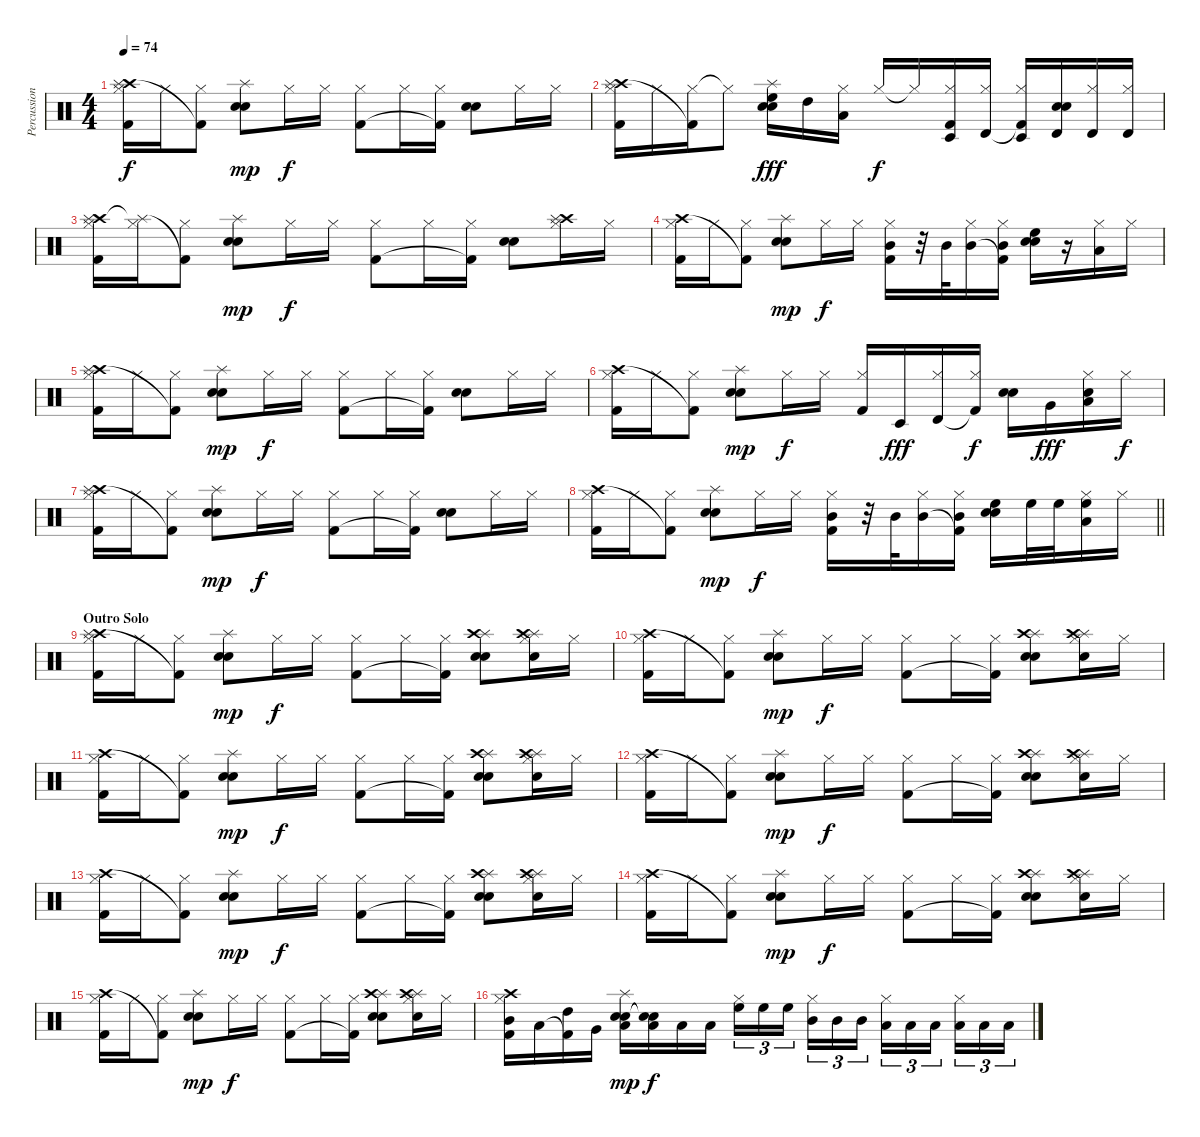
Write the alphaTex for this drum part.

\track ("Percussion" "Percussion") {instrument percussion}
\staff {score}
\articulation defaults
\ts (4 4)
\tempo 74
\clef neutral
\ks c
("Hi-Hat (closed)" "Crash high (hit)" "Kick (hit) 2" "Splash (hit)").16{dy f} "Hi-Hat (closed)".16 ("Hi-Hat (closed)" "Kick (hit) 2"{t}).8 ("Electric Snare (hit)" "Snare (hit) 2" "Splash (hit)").8{dy mp} "Hi-Hat (closed)".16{dy f} "Hi-Hat (closed)".16 ("Hi-Hat (closed)" "Kick (hit) 2").8 "Hi-Hat (closed)".16 ("Hi-Hat (closed)" "Kick (hit) 2"{t}).16 ("Electric Snare (hit)" "Snare (hit) 2").8 "Hi-Hat (closed)".16 "Hi-Hat (closed)".16 |
("Hi-Hat (closed)" "Crash high (hit)" "Kick (hit) 2" "Splash (hit)").16 "Hi-Hat (closed)".16 ("Hi-Hat (closed)" "Kick (hit) 2"{t}).16 "Hi-Hat (closed)"{t}.8 ("Electric Snare (hit)" "Snare (hit) 2" "Splash (hit)" "High Floor Tom (hit)").16{dy fff} "High Tom (hit)".16 ("Hi-Hat (closed)" "Low Tom (hit)").16 "Hi-Hat (closed)".16{dy f} "Hi-Hat (closed)"{t}.16 ("Hi-Hat (closed)" "Kick (hit) 2" "Timbale low (hit)").16 ("Hi-Hat (closed)" "Timbale high (hit)").16 ("Hi-Hat (closed)" "Kick (hit) 2"{t} "Timbale low (hit)").16 ("Electric Snare (hit)" "Snare (hit) 2" "Timbale high (hit)").16 ("Hi-Hat (closed)" "Timbale high (hit)").16 ("Hi-Hat (closed)" "Timbale high (hit)").16 |
("Hi-Hat (closed)" "Crash high (hit)" "Kick (hit) 2" "Splash (hit)").16 ("Hi-Hat (closed)" "Splash (hit)"{t}).16 ("Hi-Hat (closed)" "Kick (hit) 2"{t}).8 ("Electric Snare (hit)" "Snare (hit) 2" "Splash (hit)").8{dy mp} "Hi-Hat (closed)".16{dy f} "Hi-Hat (closed)".16 ("Hi-Hat (closed)" "Kick (hit) 2").8 "Hi-Hat (closed)".16 ("Hi-Hat (closed)" "Kick (hit) 2"{t}).16 ("Electric Snare (hit)" "Snare (hit) 2").8 ("Hi-Hat (closed)" "Crash high (hit)" "Splash (hit)").16 "Hi-Hat (closed)".16 |
("Hi-Hat (closed)" "Crash high (hit)" "Kick (hit) 2").16 "Hi-Hat (closed)".16 ("Hi-Hat (closed)" "Kick (hit) 2"{t}).8 ("Electric Snare (hit)" "Snare (hit) 2" "Splash (hit)").8{dy mp} "Hi-Hat (closed)".16{dy f} "Hi-Hat (closed)".16 ("Hi-Hat (closed)" "Kick (hit) 2" "Mid Tom (hit)").16 r.32 "Mid Tom (hit)".32 ("Hi-Hat (closed)" "Mid Tom (hit)").16 ("Hi-Hat (closed)" "Kick (hit) 2"{t} "Mid Tom (hit)").16 ("Electric Snare (hit)" "Snare (hit) 2" "High Floor Tom (hit)").16{balance 13} r.16 ("Hi-Hat (closed)" "Low Floor Tom (hit)").16{balance 3} "Hi-Hat (closed)".16 |
("Hi-Hat (closed)" "Crash high (hit)" "Kick (hit) 2" "Splash (hit)").16 "Hi-Hat (closed)".16 ("Hi-Hat (closed)" "Kick (hit) 2"{t}).8 ("Electric Snare (hit)" "Snare (hit) 2" "Splash (hit)").8{dy mp} "Hi-Hat (closed)".16{dy f} "Hi-Hat (closed)".16 ("Hi-Hat (closed)" "Kick (hit) 2").8 "Hi-Hat (closed)".16 ("Hi-Hat (closed)" "Kick (hit) 2"{t}).16 ("Electric Snare (hit)" "Snare (hit) 2").8 "Hi-Hat (closed)".16 "Hi-Hat (closed)".16 |
("Hi-Hat (closed)" "Crash high (hit)" "Kick (hit) 2").16 "Hi-Hat (closed)".16 ("Hi-Hat (closed)" "Kick (hit) 2"{t}).8 ("Electric Snare (hit)" "Snare (hit) 2" "Splash (hit)").8{dy mp} "Hi-Hat (closed)".16{dy f} "Hi-Hat (closed)".16 ("Hi-Hat (closed)" "Kick (hit) 2").16 "Timbale low (hit)".16{dy fff} ("Hi-Hat (closed)" "Timbale high (hit)").16 ("Hi-Hat (closed)" "Kick (hit) 2"{t}).16{dy f} ("Electric Snare (hit)" "Snare (hit) 2").16 "Very Low Tom (hit)".16{dy fff} ("Hi-Hat (closed)" "Low Floor Tom (hit)" "Snare (hit) 2").16 "Hi-Hat (closed)".16{dy f} |
("Hi-Hat (closed)" "Crash high (hit)" "Kick (hit) 2" "Splash (hit)").16 "Hi-Hat (closed)".16 ("Hi-Hat (closed)" "Kick (hit) 2"{t}).8 ("Electric Snare (hit)" "Snare (hit) 2" "Splash (hit)").8{dy mp} "Hi-Hat (closed)".16{dy f} "Hi-Hat (closed)".16 ("Hi-Hat (closed)" "Kick (hit) 2").8 "Hi-Hat (closed)".16 ("Hi-Hat (closed)" "Kick (hit) 2"{t}).16 ("Electric Snare (hit)" "Snare (hit) 2").8 "Hi-Hat (closed)".16 "Hi-Hat (closed)".16 |
\barLineRight lightlight
("Hi-Hat (closed)" "Crash high (hit)" "Kick (hit) 2").16 "Hi-Hat (closed)".16 ("Hi-Hat (closed)" "Kick (hit) 2"{t}).8 ("Electric Snare (hit)" "Snare (hit) 2" "Splash (hit)").8{dy mp} "Hi-Hat (closed)".16{dy f} "Hi-Hat (closed)".16 ("Hi-Hat (closed)" "Kick (hit) 2" "Mid Tom (hit)").16 r.32 "Mid Tom (hit)".32 ("Hi-Hat (closed)" "Mid Tom (hit)").16 ("Hi-Hat (closed)" "Kick (hit) 2"{t} "Mid Tom (hit)").16 ("Electric Snare (hit)" "Snare (hit) 2" "High Floor Tom (hit)").16 "High Floor Tom (hit)".32 "High Floor Tom (hit)".32 ("Hi-Hat (closed)" "High Floor Tom (hit)" "Low Floor Tom (hit)").16 "Hi-Hat (closed)".16 |
\section ("" "Outro Solo")
("Hi-Hat (closed)" "Crash high (hit)" "Kick (hit) 2" "Splash (hit)").16 "Hi-Hat (closed)".16 ("Hi-Hat (closed)" "Kick (hit) 2"{t}).8 ("Electric Snare (hit)" "Snare (hit) 2" "Splash (hit)").8{dy mp} "Hi-Hat (closed)".16{dy f} "Hi-Hat (closed)".16 ("Hi-Hat (closed)" "Kick (hit) 2").8 "Hi-Hat (closed)".16 ("Hi-Hat (closed)" "Kick (hit) 2"{t}).16 ("Electric Snare (hit)" "Snare (hit) 2" "Splash (hit)" "Crash high (hit)").8 ("Hi-Hat (closed)" "Snare (hit) 2" "Splash (hit)" "Crash high (hit)").16 "Hi-Hat (closed)".16 |
("Hi-Hat (closed)" "Crash high (hit)" "Kick (hit) 2").16 "Hi-Hat (closed)".16 ("Hi-Hat (closed)" "Kick (hit) 2"{t}).8 ("Electric Snare (hit)" "Snare (hit) 2" "Splash (hit)").8{dy mp} "Hi-Hat (closed)".16{dy f} "Hi-Hat (closed)".16 ("Hi-Hat (closed)" "Kick (hit) 2").8 "Hi-Hat (closed)".16 ("Hi-Hat (closed)" "Kick (hit) 2"{t}).16 ("Electric Snare (hit)" "Snare (hit) 2" "Splash (hit)" "Crash high (hit)").8 ("Hi-Hat (closed)" "Snare (hit) 2" "Splash (hit)" "Crash high (hit)").16 "Hi-Hat (closed)".16 |
("Hi-Hat (closed)" "Crash high (hit)" "Kick (hit) 2").16 "Hi-Hat (closed)".16 ("Hi-Hat (closed)" "Kick (hit) 2"{t}).8 ("Electric Snare (hit)" "Snare (hit) 2" "Splash (hit)").8{dy mp} "Hi-Hat (closed)".16{dy f} "Hi-Hat (closed)".16 ("Hi-Hat (closed)" "Kick (hit) 2").8 "Hi-Hat (closed)".16 ("Hi-Hat (closed)" "Kick (hit) 2"{t}).16 ("Electric Snare (hit)" "Snare (hit) 2" "Splash (hit)" "Crash high (hit)").8 ("Hi-Hat (closed)" "Snare (hit) 2" "Splash (hit)" "Crash high (hit)").16 "Hi-Hat (closed)".16 |
("Hi-Hat (closed)" "Crash high (hit)" "Kick (hit) 2").16 "Hi-Hat (closed)".16 ("Hi-Hat (closed)" "Kick (hit) 2"{t}).8 ("Electric Snare (hit)" "Snare (hit) 2" "Splash (hit)").8{dy mp} "Hi-Hat (closed)".16{dy f} "Hi-Hat (closed)".16 ("Hi-Hat (closed)" "Kick (hit) 2").8 "Hi-Hat (closed)".16 ("Hi-Hat (closed)" "Kick (hit) 2"{t}).16 ("Electric Snare (hit)" "Snare (hit) 2" "Splash (hit)" "Crash high (hit)").8 ("Hi-Hat (closed)" "Snare (hit) 2" "Splash (hit)" "Crash high (hit)").16 "Hi-Hat (closed)".16 |
("Hi-Hat (closed)" "Crash high (hit)" "Kick (hit) 2").16 "Hi-Hat (closed)".16 ("Hi-Hat (closed)" "Kick (hit) 2"{t}).8 ("Electric Snare (hit)" "Snare (hit) 2" "Splash (hit)").8{dy mp} "Hi-Hat (closed)".16{dy f} "Hi-Hat (closed)".16 ("Hi-Hat (closed)" "Kick (hit) 2").8 "Hi-Hat (closed)".16 ("Hi-Hat (closed)" "Kick (hit) 2"{t}).16 ("Electric Snare (hit)" "Snare (hit) 2" "Splash (hit)" "Crash high (hit)").8 ("Hi-Hat (closed)" "Snare (hit) 2" "Splash (hit)" "Crash high (hit)").16 "Hi-Hat (closed)".16 |
("Hi-Hat (closed)" "Crash high (hit)" "Kick (hit) 2").16 "Hi-Hat (closed)".16 ("Hi-Hat (closed)" "Kick (hit) 2"{t}).8 ("Electric Snare (hit)" "Snare (hit) 2" "Splash (hit)").8{dy mp} "Hi-Hat (closed)".16{dy f} "Hi-Hat (closed)".16 ("Hi-Hat (closed)" "Kick (hit) 2").8 "Hi-Hat (closed)".16 ("Hi-Hat (closed)" "Kick (hit) 2"{t}).16 ("Electric Snare (hit)" "Snare (hit) 2" "Splash (hit)" "Crash high (hit)").8 ("Hi-Hat (closed)" "Snare (hit) 2" "Splash (hit)" "Crash high (hit)").16 "Hi-Hat (closed)".16 |
("Hi-Hat (closed)" "Crash high (hit)" "Kick (hit) 2").16 "Hi-Hat (closed)".16 ("Hi-Hat (closed)" "Kick (hit) 2"{t}).8 ("Electric Snare (hit)" "Snare (hit) 2" "Splash (hit)").8{dy mp} "Hi-Hat (closed)".16{dy f} "Hi-Hat (closed)".16 ("Hi-Hat (closed)" "Kick (hit) 2").8 "Hi-Hat (closed)".16 ("Hi-Hat (closed)" "Kick (hit) 2"{t}).16 ("Electric Snare (hit)" "Snare (hit) 2" "Splash (hit)" "Crash high (hit)").8 ("Hi-Hat (closed)" "Snare (hit) 2" "Splash (hit)" "Crash high (hit)").16 "Hi-Hat (closed)".16 |
("Hi-Hat (closed)" "Crash high (hit)" "Kick (hit) 2" "Mid Tom (hit)").16 "Low Tom (hit)".16 ("Kick (hit) 2"{t} "High Tom (hit)").16 "Very Low Tom (hit)".16 ("Electric Snare (hit)" "Snare (hit) 2" "Splash (hit)" "Low Floor Tom (hit)").16{dy mp} ("Electric Snare (hit)"{t} "Snare (hit) 2"{t} "Low Floor Tom (hit)").16{dy f} "Low Floor Tom (hit)".16 "Low Floor Tom (hit)".16 ("High Floor Tom (hit)" "Hi-Hat (closed)").16{tu (3 2) balance 14} "High Floor Tom (hit)".16{tu (3 2)} "High Floor Tom (hit)".16{tu (3 2)} ("Mid Tom (hit)" "Hi-Hat (closed)").16{tu (3 2) balance 4} "Mid Tom (hit)".16{tu (3 2)} "Mid Tom (hit)".16{tu (3 2)} ("Low Tom (hit)" "Hi-Hat (closed)").16{tu (3 2) balance 11} "Low Tom (hit)".16{tu (3 2)} "Low Tom (hit)".16{tu (3 2)} ("Low Floor Tom (hit)" "Hi-Hat (closed)").16{tu (3 2) balance 8} "Low Floor Tom (hit)".16{tu (3 2)} "Low Floor Tom (hit)".16{tu (3 2)}
